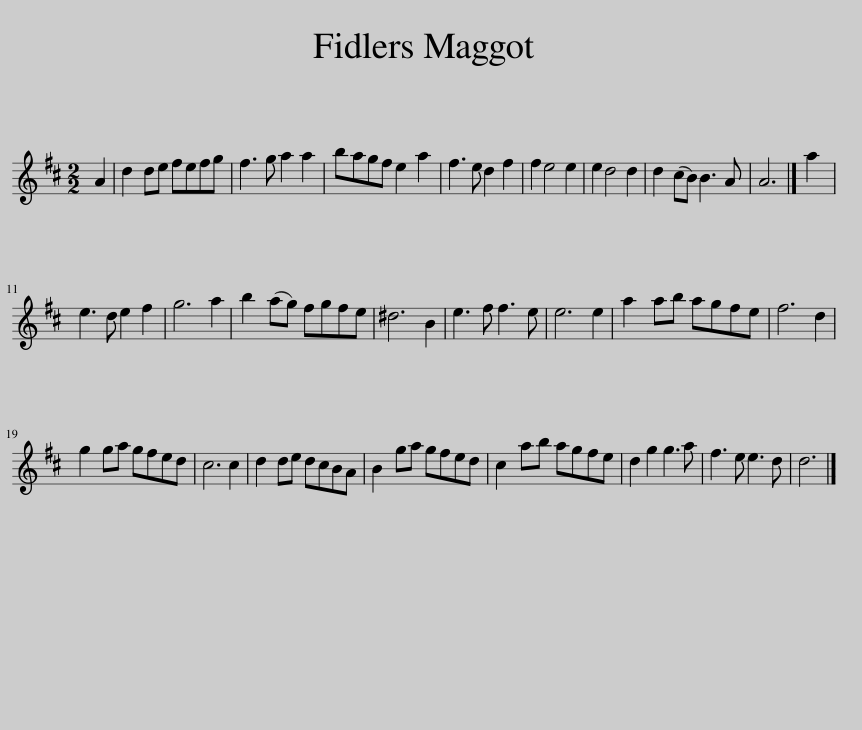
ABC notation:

X:1
L:1/8
M:2/2
I:linebreak $
K:D
V:1 treble
V:1
 A2 | d2 de fefg | f3 g a2 a2 | bagf e2 a2 | f3 e d2 f2 | %5
 f2 e4 e2 | e2 d4 d2 | d2 (cB) B3 A | A6 |] a2 |$ %10
 e3 d e2 f2 | g6 a2 | b2 (ag) fgfe | ^d6 B2 | e3 f f3 e | %15
 e6 e2 | a2 ab agfe | f6 d2 |$ g2 ga gfed | c6 c2 | %20
 d2 de dcBA | B2 ga gfed | c2 ab agfe | d2 g2 g3 a | f3 e e3 d | %25
 d6 |] %26
